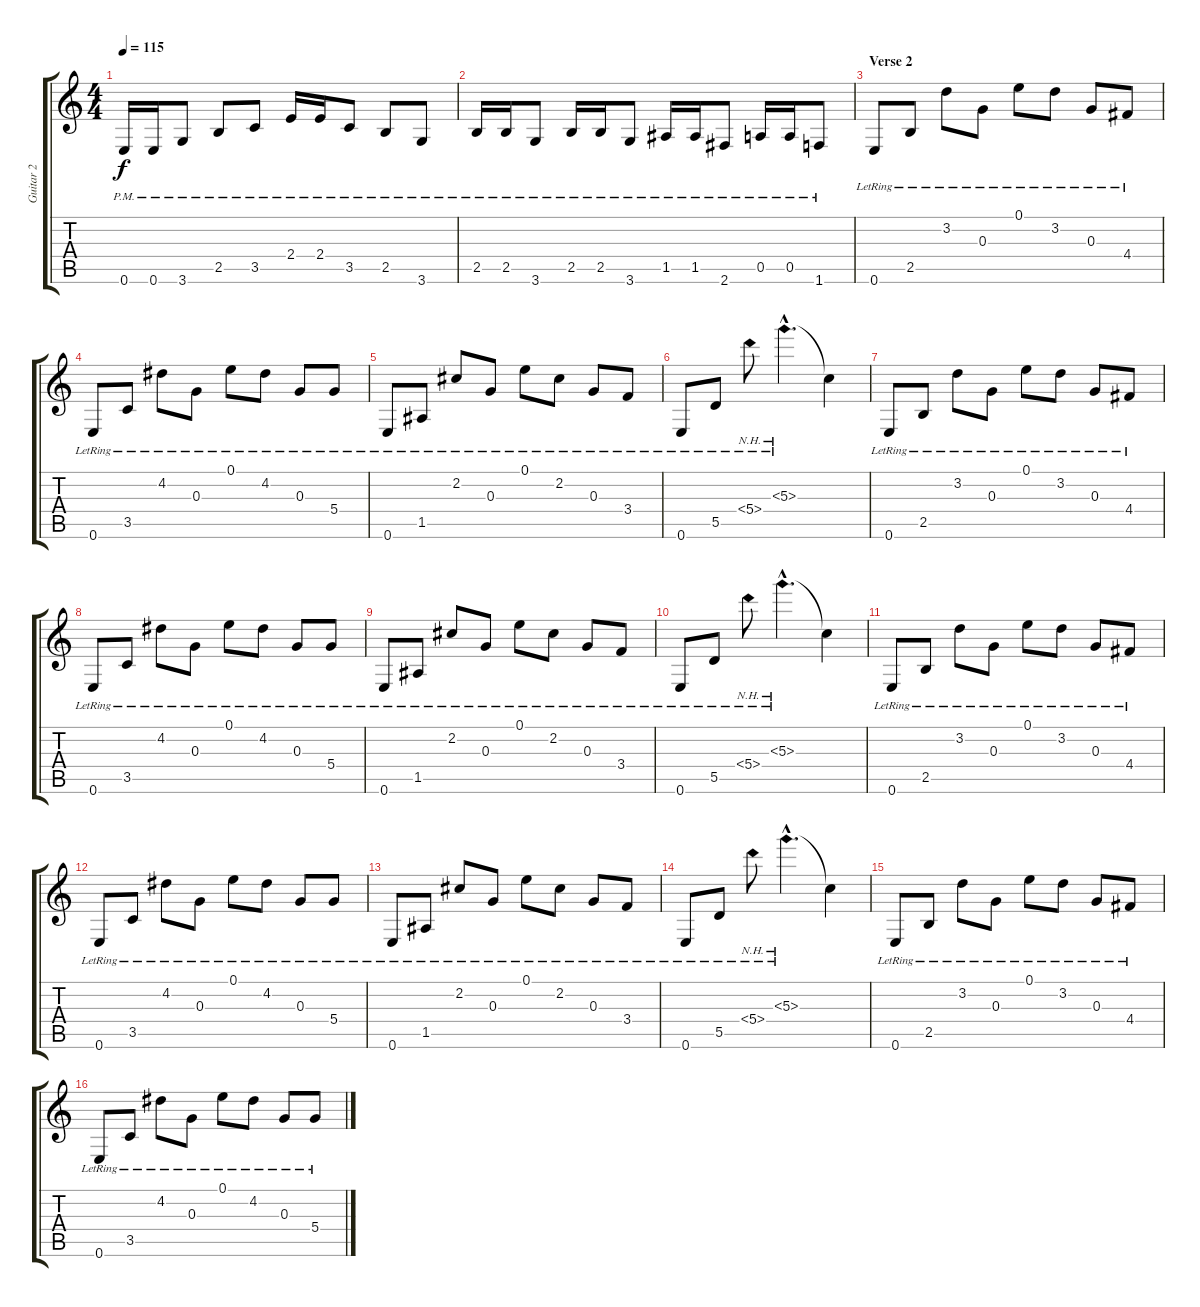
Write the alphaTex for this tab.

\track ("Guitar 2" "Guitar 2") {instrument distortionguitar}
\staff {score tabs}
\tuning (E4 B3 G3 D3 A2 E2) {hide}
\ts (4 4)
\tempo 115
\clef g2
\ks c
0.6{pm}.16{dy f} 0.6{pm}.16 3.6{pm}.8 2.5{pm}.8 3.5{pm}.8 2.4{pm}.16 2.4{pm}.16 3.5{pm}.8 2.5{pm}.8 3.6{pm}.8 |
2.5{pm}.16 2.5{pm}.16 3.6{pm}.8 2.5{pm}.16 2.5{pm}.16 3.6{pm}.8 1.5{pm}.16 1.5{pm}.16 2.6{pm}.8 0.5{pm}.16 0.5{pm}.16 1.6{pm}.8 |
\section ("" "Verse 2")
0.6{lr}.8{instrument electricguitarclean} 2.5{lr}.8 3.2{lr}.8 0.3{lr}.8 0.1{lr}.8 3.2{lr}.8 0.3{lr}.8 4.4{lr}.8 |
0.6{lr}.8 3.5{lr}.8 4.2{lr}.8 0.3{lr}.8 0.1{lr}.8 4.2{lr}.8 0.3{lr}.8 5.4{lr}.8 |
0.6{lr}.8 1.5{lr}.8 2.2{lr}.8 0.3{lr}.8 0.1{lr}.8 2.2{lr}.8 0.3{lr}.8 3.4{lr}.8 |
0.6{lr}.8 5.5{lr}.8 5.4{nh lr}.8 5.3{nh hac lr}.4{d} 5.3{t}.4 |
0.6{lr}.8 2.5{lr}.8 3.2{lr}.8 0.3{lr}.8 0.1{lr}.8 3.2{lr}.8 0.3{lr}.8 4.4{lr}.8 |
0.6{lr}.8 3.5{lr}.8 4.2{lr}.8 0.3{lr}.8 0.1{lr}.8 4.2{lr}.8 0.3{lr}.8 5.4{lr}.8 |
0.6{lr}.8 1.5{lr}.8 2.2{lr}.8 0.3{lr}.8 0.1{lr}.8 2.2{lr}.8 0.3{lr}.8 3.4{lr}.8 |
0.6{lr}.8 5.5{lr}.8 5.4{nh lr}.8 5.3{nh hac lr}.4{d} 5.3{t}.4 |
0.6{lr}.8 2.5{lr}.8 3.2{lr}.8 0.3{lr}.8 0.1{lr}.8 3.2{lr}.8 0.3{lr}.8 4.4{lr}.8 |
0.6{lr}.8 3.5{lr}.8 4.2{lr}.8 0.3{lr}.8 0.1{lr}.8 4.2{lr}.8 0.3{lr}.8 5.4{lr}.8 |
0.6{lr}.8 1.5{lr}.8 2.2{lr}.8 0.3{lr}.8 0.1{lr}.8 2.2{lr}.8 0.3{lr}.8 3.4{lr}.8 |
0.6{lr}.8 5.5{lr}.8 5.4{nh lr}.8 5.3{nh hac lr}.4{d} 5.3{t}.4 |
0.6{lr}.8 2.5{lr}.8 3.2{lr}.8 0.3{lr}.8 0.1{lr}.8 3.2{lr}.8 0.3{lr}.8 4.4{lr}.8 |
0.6{lr}.8 3.5{lr}.8 4.2{lr}.8 0.3{lr}.8 0.1{lr}.8 4.2{lr}.8 0.3{lr}.8 5.4{lr}.8
